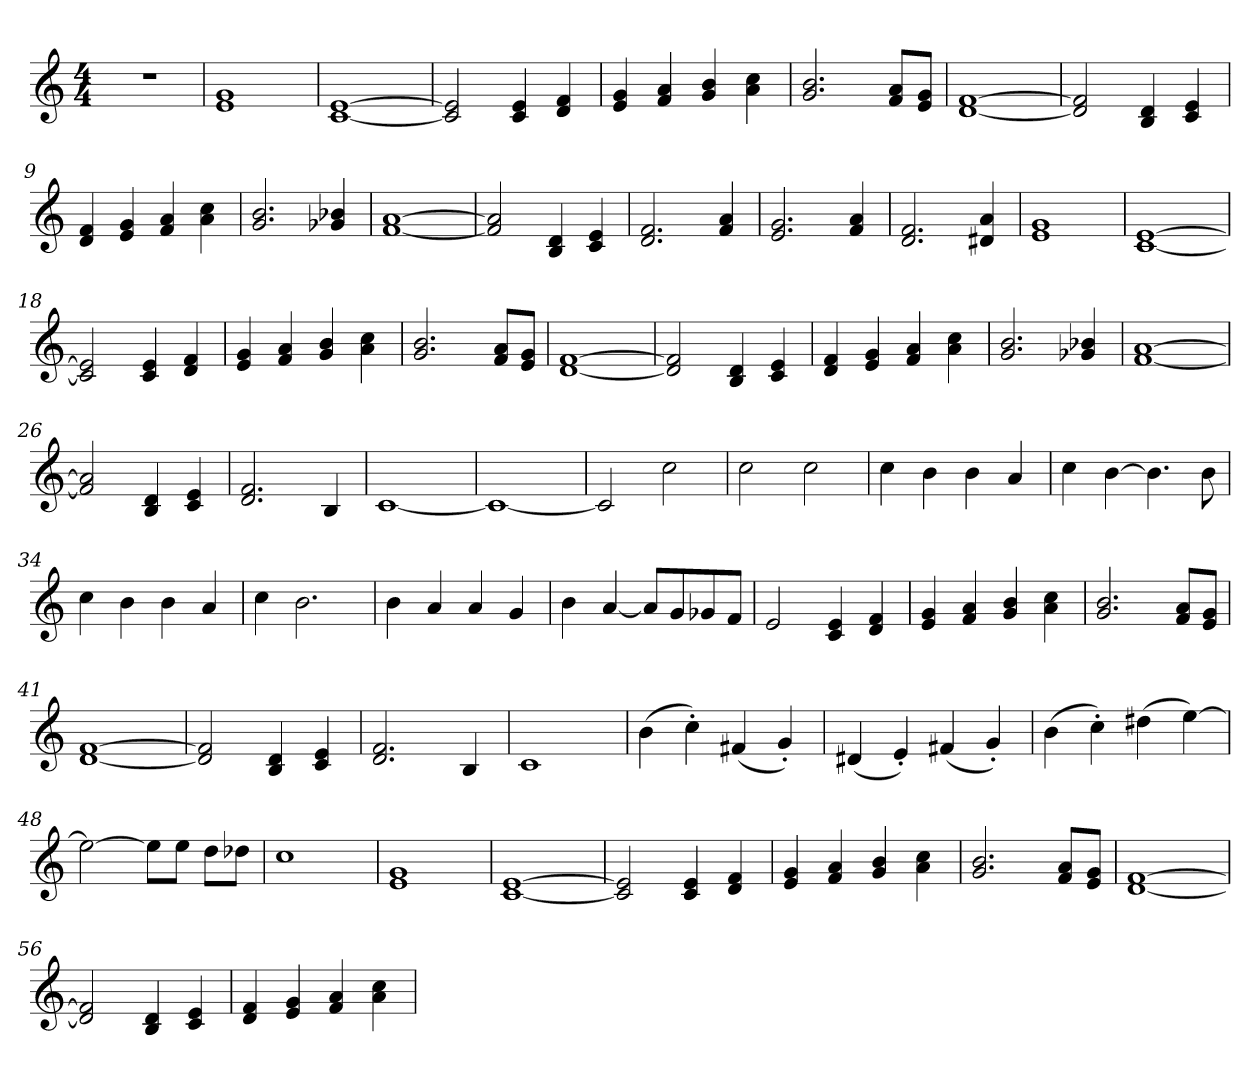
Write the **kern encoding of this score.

**kern
*part1
*staff1
*clefG2
*k[]
*C:
*M4/4
=1
1r
=2
1e 1g
=3
[1c [1e
=4
2c/] 2e/]
4c/ 4e/
4d/ 4f/
=5
4e/ 4g/
4f/ 4a/
4g/ 4b/
4a\ 4cc\
=6
2.g/ 2.b/
8f/ 8a/L
8e/ 8g/J
=7
[1d [1f
=8
2d/] 2f/]
4B/ 4d/
4c/ 4e/
!!LO:LB:g=z
=9
4d/ 4f/
4e/ 4g/
4f/ 4a/
4a\ 4cc\
=10
2.g/ 2.b/
4g-X/ 4b-X/
=11
[1f [1a
=12
2f/] 2a/]
4B/ 4d/
4c/ 4e/
=13
2.d/ 2.f/
4f/ 4a/
=14
2.e/ 2.g/
4f/ 4a/
=15
2.d/ 2.f/
4d#X/ 4a/
=16
1e 1g
!!LO:LB:g=z
=17
[1c [1e
=18
2c/] 2e/]
4c/ 4e/
4d/ 4f/
=19
4e/ 4g/
4f/ 4a/
4g/ 4b/
4a\ 4cc\
=20
2.g/ 2.b/
8f/ 8a/L
8e/ 8g/J
=21
[1d [1f
=22
2d/] 2f/]
4B/ 4d/
4c/ 4e/
=23
4d/ 4f/
4e/ 4g/
4f/ 4a/
4a\ 4cc\
=24
2.g/ 2.b/
4g-X/ 4b-X/
!!LO:LB:g=z
=25
[1f [1a
=26
2f/] 2a/]
4B/ 4d/
4c/ 4e/
=27
2.d/ 2.f/
4B/
=28
[1c
=29
1c_
=30
2c/]
2cc\
=31
2cc\
2cc\
=32
4cc\
4b\
4b\
4a/
!!LO:LB:g=z
=33
4cc\
[4b\
4.b\]
8b\
=34
4cc\
4b\
4b\
4a/
=35
4cc\
2.b\
=36
4b\
4a/
4a/
4g/
=37
4b\
[4a/
8a/L]
8g/
8g-X/
8f/J
=38
2e/
4c/ 4e/
4d/ 4f/
=39
4e/ 4g/
4f/ 4a/
4g/ 4b/
4a\ 4cc\
!!LO:LB:g=z
=40
2.g/ 2.b/
8f/ 8a/L
8e/ 8g/J
=41
[1d [1f
=42
2d/] 2f/]
4B/ 4d/
4c/ 4e/
=43
2.d/ 2.f/
4B/
=44
1c
=45
(>4b\
4cc'>\)
(<4f#X/
4g'</)
=46
(<4d#X/
4e'</)
(<4f#X/
4g'</)
!!LO:LB:g=z
=47
(>4b\
4cc'>\)
(>4dd#X\
[4ee\)
=48
2ee\_
8ee\L]
8ee\J
8dd\L
8dd-X\J
=49
1cc
=50
1e 1g
=51
[1c [1e
=52
2c/] 2e/]
4c/ 4e/
4d/ 4f/
!!LO:LB:g=z
=53
4e/ 4g/
4f/ 4a/
4g/ 4b/
4a\ 4cc\
=54
2.g/ 2.b/
8f/ 8a/L
8e/ 8g/J
=55
[1d [1f
=56
2d/] 2f/]
4B/ 4d/
4c/ 4e/
=57
4d/ 4f/
4e/ 4g/
4f/ 4a/
4a\ 4cc\
=
*-
